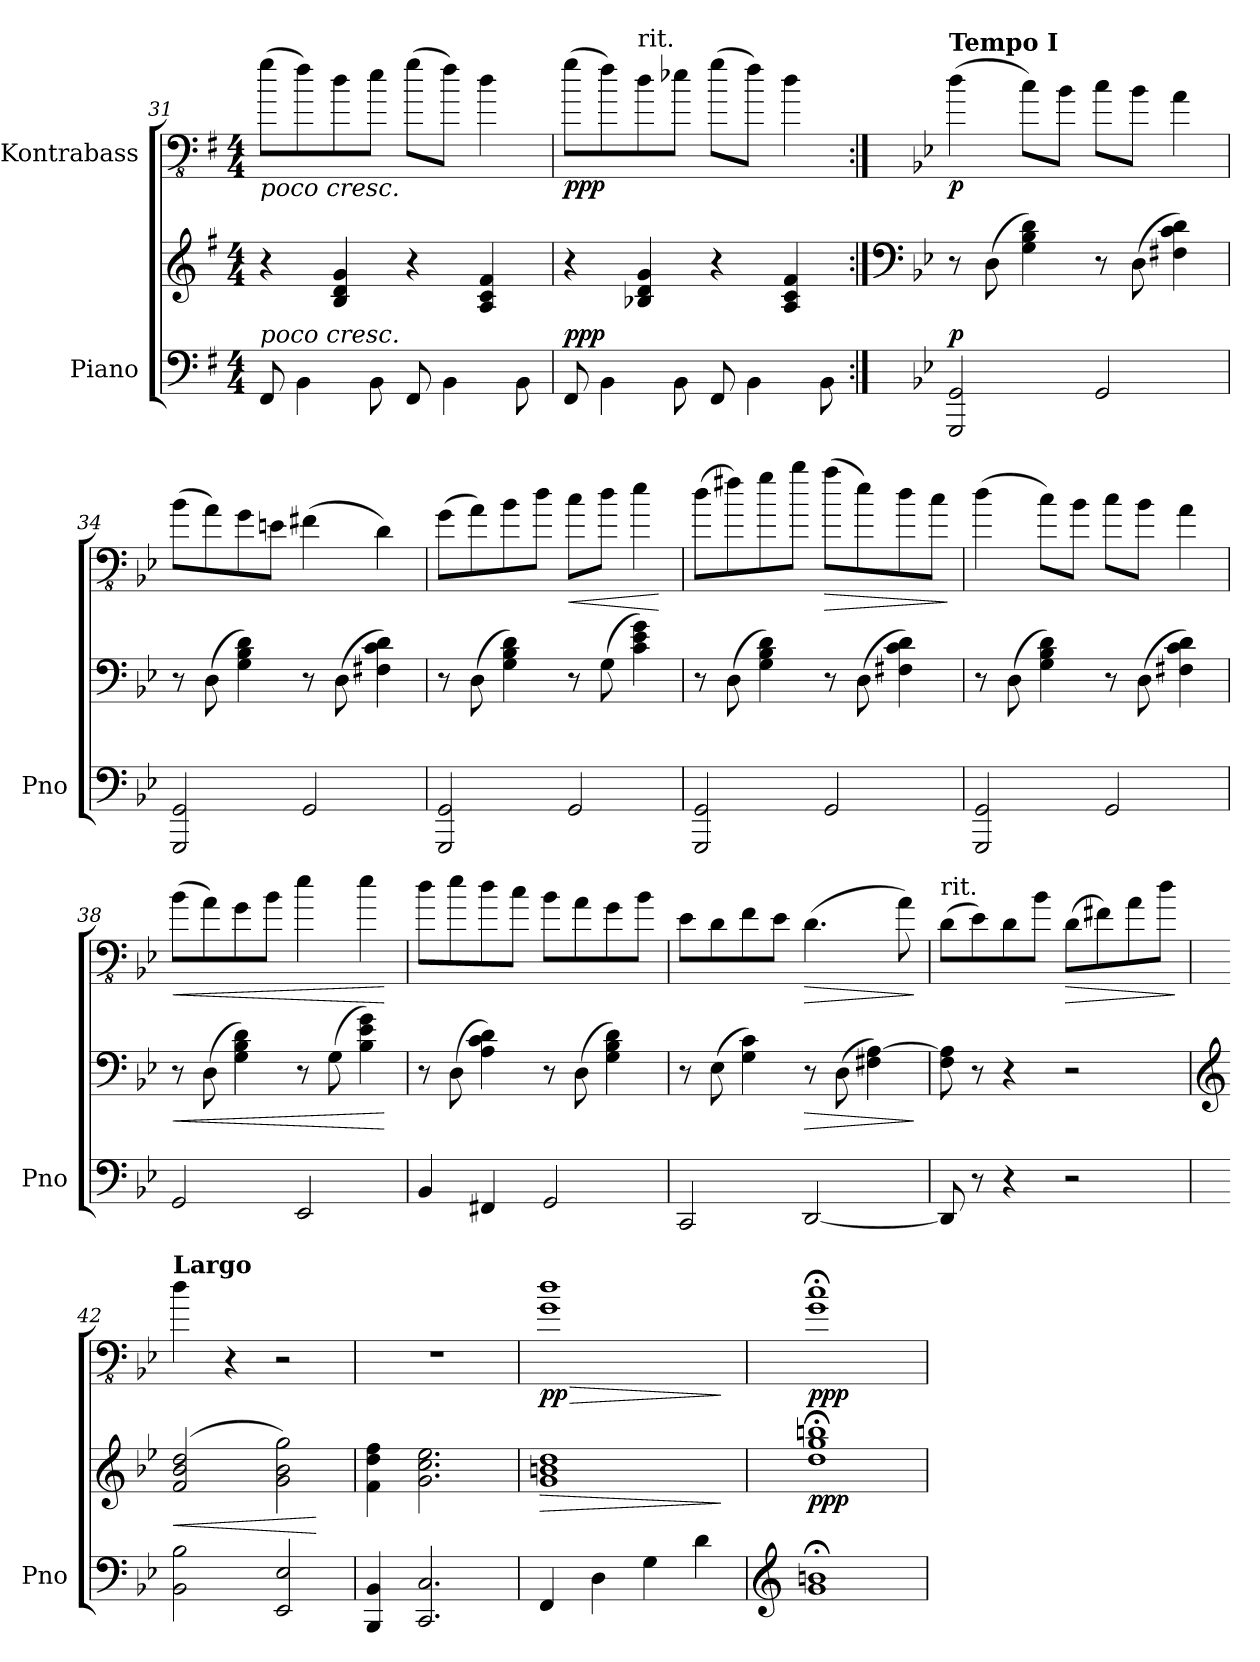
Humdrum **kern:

**kern	**kern	**dynam	**kern	**dynam
*part2	*part2	*part2	*part1	*part1
*staff3	*staff2	*staff2/3	*staff1	*staff1
*I"Piano	*	*	*I"Kontrabass	*
*I'Pno	*	*	*	*
*clefF4	*clefG2	*	*clefFv4	*
*	*	*	*ITrd7c12	*
*k[f#]	*k[f#]	*	*k[f#]	*
*M4/4	*M4/4	*	*M4/4	*
=31	=31	=31	=31	=31
!	!	!	!LO:TX:b:i:t=poco cresc.	!
!LO:TX:a:i:t=poco cresc.	!	!	!	!
8FF#/	4r	.	(8G\L	.
4BB\	.	.	8F#\)	.
.	4B/ 4d/ 4g/	.	8D\	.
8BB\	.	.	8E\J	.
8FF#/	4r	.	(8G\L	.
4BB\	.	.	8F#\J)	.
.	4A/ 4c/ 4f#/	.	4D\	.
8BB\	.	.	.	.
!!LO:LB:g=z
=32	=32	=32	=32	=32
!	!	!LO:DY:a=2	!	!LO:DY:b
8FF#/	4r	ppp	(8G\L	ppp
4BB\	.	.	8F#\)	.
!	!	!	!LO:TX:a:t=rit.	!
.	4B-X/ 4d/ 4g/	.	8D\	.
8BB\	.	.	8E-X\J	.
8FF#/	4r	.	(8G\L	.
4BB\	.	.	8F#\J)	.
.	4A/ 4c/ 4f#/	.	4D\	.
8BB\	.	.	.	.
=33:|!	=33:|!	=33:|!	=33:|!	=33:|!
*	*clefF4	*	*	*
*k[b-e-]	*k[b-e-]	*	*k[b-e-]	*
!	!	!	!LO:TX:a:B:t=Tempo I	!
!	!	!LO:DY:a=2	!	!LO:DY:b
2GGG/ 2GG/	8r	p	(4D\	p
.	(8D\	.	.	.
.	4G\ 4B-\ 4d\)	.	8C\L)	.
.	.	.	8BB-\J	.
2GG/	8r	.	8C\L	.
.	(8D\	.	8BB-\J	.
.	4F#X\ 4c\ 4d\)	.	4AA\	.
=34	=34	=34	=34	=34
2GGG/ 2GG/	8r	.	(8BB-\L	.
.	(8D\	.	8AA\)	.
.	4G\ 4B-\ 4d\)	.	8GG\	.
.	.	.	8EEn\J	.
2GG/	8r	.	(4FF#X\	.
.	(8D\	.	.	.
.	4F#X\ 4c\ 4d\)	.	4DD\)	.
=35	=35	=35	=35	=35
2GGG/ 2GG/	8r	.	(8GG\L	.
.	(8D\	.	8AA\)	.
.	4G\ 4B-\ 4d\)	.	8BB-\	.
.	.	.	8D\J	.
!	!	!	!	!LO:HP:b
2GG/	8r	.	8C\L	<
.	(8G\	.	8D\J	.
.	4c\ 4e-\ 4g\)	.	4E-\	.
.	.	.	.	[
!!LO:LB:g=z
=36	=36	=36	=36	=36
2GGG/ 2GG/	8r	.	(8D\L	.
.	(8D\	.	8F#X\)	.
.	4G\ 4B-\ 4d\)	.	8G\	.
.	.	.	8B-\J	.
!	!	!	!	!LO:HP:b
2GG/	8r	.	(8A\L	>
.	(8D\	.	8E-\)	.
.	4F#X\ 4c\ 4d\)	.	8D\	.
.	.	.	8C\J	.
.	.	.	.	]
=37	=37	=37	=37	=37
2GGG/ 2GG/	8r	.	(4D\	.
.	(8D\	.	.	.
.	4G\ 4B-\ 4d\)	.	8C\L)	.
.	.	.	8BB-\J	.
2GG/	8r	.	8C\L	.
.	(8D\	.	8BB-\J	.
.	4F#X\ 4c\ 4d\)	.	4AA\	.
=38	=38	=38	=38	=38
!	!	!LO:HP:b	!	!LO:HP:b
2GG/	8r	<	(8BB-\L	<
.	(8D\	.	8AA\)	.
.	4G\ 4B-\ 4d\)	.	8GG\	.
.	.	.	8BB-\J	.
2EE-/	8r	.	4E-\	.
.	(8G\	.	.	.
.	4B-\ 4e-\ 4g\)	.	4E-\	.
.	.	[	.	[
=39	=39	=39	=39	=39
4BB-/	8r	.	8D\L	.
.	(8D\	.	8E-\	.
4FF#X/	4A\ 4c\ 4d\)	.	8D\	.
.	.	.	8C\J	.
2GG/	8r	.	8BB-\L	.
.	(8D\	.	8AA\	.
.	4G\ 4B-\ 4d\)	.	8GG\	.
.	.	.	8BB-\J	.
!!LO:LB:g=z
=40	=40	=40	=40	=40
2CC/	8r	.	8EE-\L	.
.	(8E-\	.	8DD\	.
.	4G\ 4c\)	.	8FF\	.
.	.	.	8EE-\J	.
!	!	!LO:HP:b	!	!LO:HP:b
[2DD/	8r	>	(4.DD\	>
.	(8D\	.	.	.
.	4F#X\ [4A\)	.	.	.
.	.	.	8AA\)	.
.	.	]	.	]
=41	=41	=41	=41	=41
!	!	!	!LO:TX:a:t=rit.	!
8DD/]	8F\ 8A\]	.	(8DD\L	.
8r	8r	.	8EE-\)	.
4r	4r	.	8DD\	.
.	.	.	8BB-\J	.
!	!	!	!	!LO:HP:b
2r	2r	.	(8DD\L	>
.	.	.	8FF#X\)	.
.	.	.	8AA\	.
.	.	.	8D\J	.
.	.	.	.	]
=42	=42	=42	=42	=42
*	*clefG2	*	*	*
!	!	!	!LO:TX:a:B:t=Largo	!
!	!	!LO:HP:b	!	!
2BB-\ 2B-\	(2f/ 2b-/ 2dd/	<	4D\	.
.	.	.	4r	.
2EE-/ 2E-/	2g\ 2b-\ 2gg\)	.	2r	.
.	.	[	.	.
=43	=43	=43	=43	=43
4BBB-/ 4BB-/	4f\ 4dd\ 4ff\	.	1r	.
2.CC/ 2.C/	2.g\ 2.cc\ 2.ee-\	.	.	.
=44	=44	=44	=44	=44
!	!	!LO:HP:b	!	!LO:HP:b
*	*	*	*^	*
!	!	!	!	!	!LO:DY:n=1:b
4FF/	1g 1bn 1dd	>	1D	1GG	> pp
4D\	.	.	.	.	.
4G\	.	.	.	.	.
4d\	.	.	.	.	.
*	*	*	*v	*v	*
.	.	]	.	]
=45	=45	=45	=45	=45
*clefG2	*	*	*	*
*	*	*	*^	*
!	!	!LO:DY:b	!	!	!LO:DY:b
1g;< 1bn;<	1dd;< 1gg;< 1bbn;<	ppp	1C;<	1GG	ppp
*	*	*	*v	*v	*
=	=	=	=	=
*-	*-	*-	*-	*-
